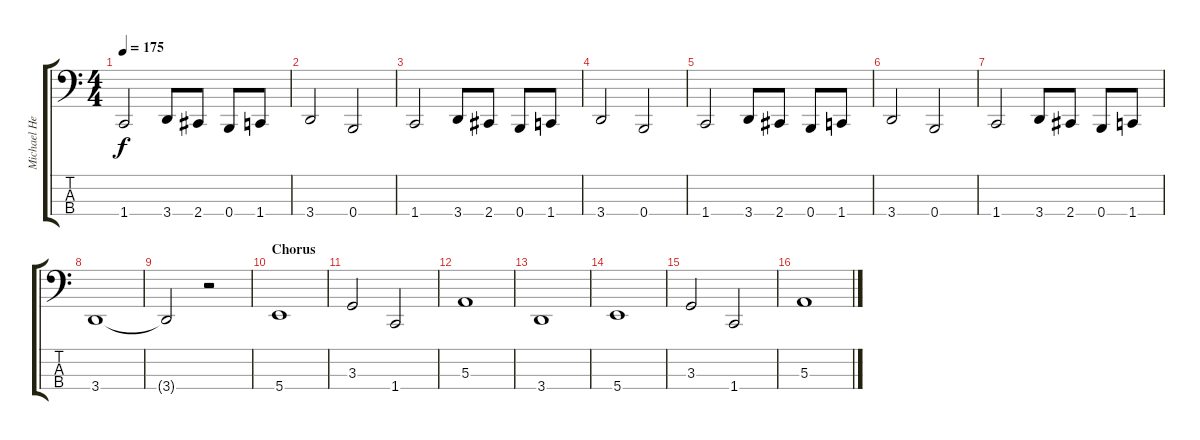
\track ("Michael Hedlund" "Michael He") {instrument electricbasspick}
\staff {score tabs}
\tuning (D2 A1 E1 B0) {hide}
\ts (4 4)
\tempo 175
\clef f4
\ks c
1.4.2{dy f} 3.4.8 2.4.8 0.4.8 1.4.8 |
3.4.2 0.4.2 |
1.4.2 3.4.8 2.4.8 0.4.8 1.4.8 |
3.4.2 0.4.2 |
1.4.2 3.4.8 2.4.8 0.4.8 1.4.8 |
3.4.2 0.4.2 |
1.4.2 3.4.8 2.4.8 0.4.8 1.4.8 |
3.4.1 |
3.4{t}.2 r.2 |
\section ("" "Chorus")
5.4.1 |
3.3.2 1.4.2 |
5.3.1 |
3.4.1 |
5.4.1 |
3.3.2 1.4.2 |
5.3.1
